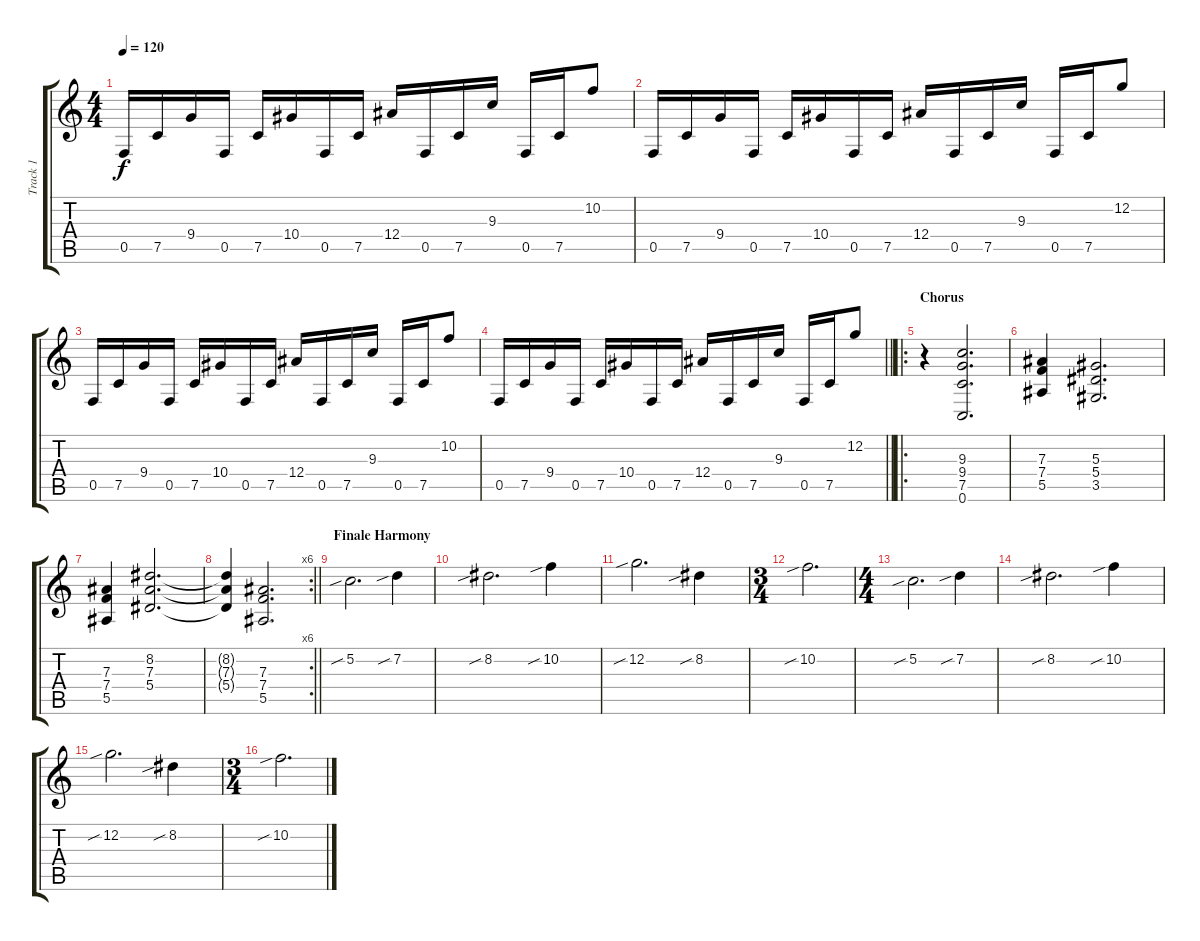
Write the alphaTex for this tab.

\track ("Track 1" "Track 1") {instrument distortionguitar}
\staff {score tabs}
\tuning (C4 G3 Eb3 Bb2 F2 C2) {hide}
\ts (4 4)
\tempo 120
\clef g2
\ks c
0.5.16{dy f} 7.5.16 9.4.16 0.5.16 7.5.16 10.4.16 0.5.16 7.5.16 12.4.16 0.5.16 7.5.16 9.3.16 0.5.16 7.5.16 10.2.8 |
0.5.16 7.5.16 9.4.16 0.5.16 7.5.16 10.4.16 0.5.16 7.5.16 12.4.16 0.5.16 7.5.16 9.3.16 0.5.16 7.5.16 12.2.8 |
0.5.16 7.5.16 9.4.16 0.5.16 7.5.16 10.4.16 0.5.16 7.5.16 12.4.16 0.5.16 7.5.16 9.3.16 0.5.16 7.5.16 10.2.8 |
\barLineRight lightlight
0.5.16 7.5.16 9.4.16 0.5.16 7.5.16 10.4.16 0.5.16 7.5.16 12.4.16 0.5.16 7.5.16 9.3.16 0.5.16 7.5.16 12.2.8 |
\ro
\section ("" "Chorus")
r.4 (9.3 9.4 7.5 0.6).2{d} |
(7.3 7.4 5.5).4 (5.3 5.4 3.5).2{d} |
(7.3 7.4 5.5).4 (8.2 7.3 5.4).2{d} |
\rc 6
\barLineRight lightlight
(8.2{t} 7.3{t} 5.4{t}).4 (7.3 7.4 5.5).2{d} |
\section ("" "Finale Harmony")
5.2{sib}.2{d} 7.2{sib}.4 |
8.2{sib}.2{d} 10.2{sib}.4 |
12.2{sib}.2{d} 8.2{sib}.4 |
\ts (3 4)
10.2{sib}.2{d} |
\ts (4 4)
5.2{sib}.2{d} 7.2{sib}.4 |
8.2{sib}.2{d} 10.2{sib}.4 |
12.2{sib}.2{d} 8.2{sib}.4 |
\ts (3 4)
10.2{sib}.2{d}
